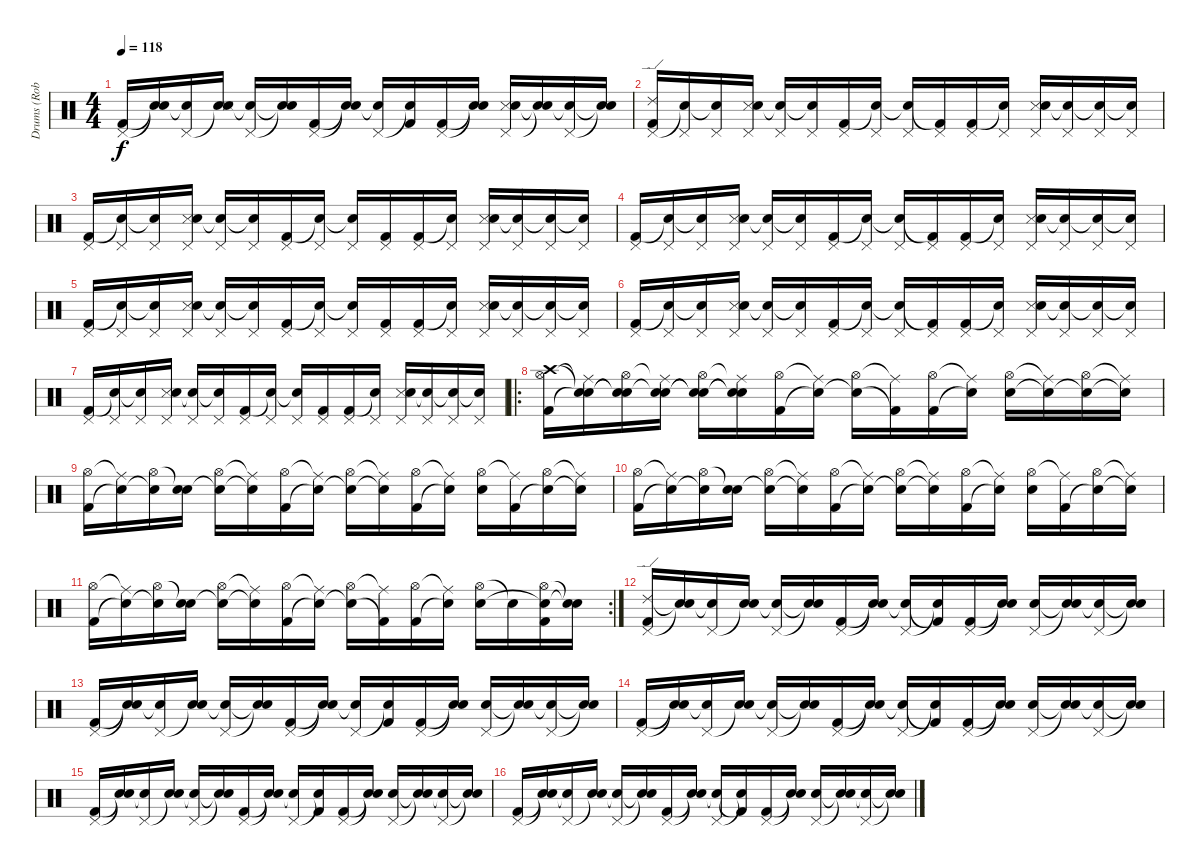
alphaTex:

\track ("Drums (Rob Bourdon)" "Drums (Rob") {instrument percussion}
\staff {score}
\articulation defaults
\ts (4 4)
\tempo 118
\clef neutral
\ks c
("Pedal Hi-Hat (hit)" "Kick (hit) 2").16{dy f} ("Snare (hit)"{t} "Snare (hit)"{t}).16 ("Pedal Hi-Hat (hit)" "Snare (hit)"{t}).16 ("Snare (hit)"{t} "Snare (side stick) 3" "Metronome (bell)").16 ("Pedal Hi-Hat (hit)" "Snare (hit)"{t}).16 ("Snare (hit)"{t} "Snare (hit)"{t}).16 ("Pedal Hi-Hat (hit)" "Kick (hit) 2").16 ("Snare (hit)"{t} "Snare (hit)"{t}).16 ("Pedal Hi-Hat (hit)" "Snare (hit)"{t}).16 ("Snare (hit)"{t} "Kick (hit) 2").16 ("Pedal Hi-Hat (hit)" "Kick (hit) 2").16 ("Snare (hit)"{t} "Snare (hit)"{t}).16 ("Pedal Hi-Hat (hit)" "Snare (side stick) 3" "Metronome (bell)").16 ("Snare (hit)"{t} "Snare (hit)"{t}).16 ("Pedal Hi-Hat (hit)" "Snare (hit)"{t}).16 ("Snare (hit)"{t} "Snare (hit)"{t}).16 |
("Ride (edge) 2" "Pedal Hi-Hat (hit)" "Kick (hit) 2").16 ("Pedal Hi-Hat (hit)" "Snare (hit)"{t}).16 ("Pedal Hi-Hat (hit)" "Snare (hit)"{t}).16 ("Pedal Hi-Hat (hit)" "Snare (side stick) 3" "Metronome (bell)").16 ("Pedal Hi-Hat (hit)" "Snare (hit)"{t}).16 ("Pedal Hi-Hat (hit)" "Snare (hit)"{t}).16 ("Pedal Hi-Hat (hit)" "Kick (hit) 2").16 ("Pedal Hi-Hat (hit)" "Snare (hit)"{t}).16 ("Pedal Hi-Hat (hit)" "Snare (hit)"{t}).16 ("Pedal Hi-Hat (hit)" "Kick (hit) 2"{t}).16 ("Pedal Hi-Hat (hit)" "Kick (hit) 2").16 ("Pedal Hi-Hat (hit)" "Snare (hit)"{t}).16 ("Pedal Hi-Hat (hit)" "Snare (side stick) 3" "Metronome (bell)").16 ("Pedal Hi-Hat (hit)" "Snare (hit)"{t}).16 ("Pedal Hi-Hat (hit)" "Snare (hit)"{t}).16 ("Pedal Hi-Hat (hit)" "Snare (hit)"{t}).16 |
("Pedal Hi-Hat (hit)" "Kick (hit) 2").16 ("Pedal Hi-Hat (hit)" "Snare (hit)"{t}).16 ("Pedal Hi-Hat (hit)" "Snare (hit)"{t}).16 ("Pedal Hi-Hat (hit)" "Snare (side stick) 3" "Metronome (bell)").16 ("Pedal Hi-Hat (hit)" "Snare (hit)"{t}).16 ("Pedal Hi-Hat (hit)" "Snare (hit)"{t}).16 ("Pedal Hi-Hat (hit)" "Kick (hit) 2").16 ("Pedal Hi-Hat (hit)" "Snare (hit)"{t}).16 ("Pedal Hi-Hat (hit)" "Snare (hit)"{t}).16 ("Pedal Hi-Hat (hit)" "Kick (hit) 2").16 ("Pedal Hi-Hat (hit)" "Kick (hit) 2").16 ("Pedal Hi-Hat (hit)" "Snare (hit)"{t}).16 ("Pedal Hi-Hat (hit)" "Snare (side stick) 3" "Metronome (bell)").16 ("Pedal Hi-Hat (hit)" "Snare (hit)"{t}).16 ("Pedal Hi-Hat (hit)" "Snare (hit)"{t}).16 ("Pedal Hi-Hat (hit)" "Snare (hit)"{t}).16 |
("Pedal Hi-Hat (hit)" "Kick (hit) 2").16 ("Pedal Hi-Hat (hit)" "Snare (hit)"{t}).16 ("Pedal Hi-Hat (hit)" "Snare (hit)"{t}).16 ("Pedal Hi-Hat (hit)" "Snare (side stick) 3" "Metronome (bell)").16 ("Pedal Hi-Hat (hit)" "Snare (hit)"{t}).16 ("Pedal Hi-Hat (hit)" "Snare (hit)"{t}).16 ("Pedal Hi-Hat (hit)" "Kick (hit) 2").16 ("Pedal Hi-Hat (hit)" "Snare (hit)"{t}).16 ("Pedal Hi-Hat (hit)" "Snare (hit)"{t}).16 ("Pedal Hi-Hat (hit)" "Kick (hit) 2"{t}).16 ("Pedal Hi-Hat (hit)" "Kick (hit) 2").16 ("Pedal Hi-Hat (hit)" "Snare (hit)"{t}).16 ("Pedal Hi-Hat (hit)" "Snare (side stick) 3" "Metronome (bell)").16 ("Pedal Hi-Hat (hit)" "Snare (hit)"{t}).16 ("Pedal Hi-Hat (hit)" "Snare (hit)"{t}).16 ("Pedal Hi-Hat (hit)" "Snare (hit)"{t}).16 |
("Pedal Hi-Hat (hit)" "Kick (hit) 2").16 ("Pedal Hi-Hat (hit)" "Snare (hit)"{t}).16 ("Pedal Hi-Hat (hit)" "Snare (hit)"{t}).16 ("Pedal Hi-Hat (hit)" "Snare (side stick) 3" "Metronome (bell)").16 ("Pedal Hi-Hat (hit)" "Snare (hit)"{t}).16 ("Pedal Hi-Hat (hit)" "Snare (hit)"{t}).16 ("Pedal Hi-Hat (hit)" "Kick (hit) 2").16 ("Pedal Hi-Hat (hit)" "Snare (hit)"{t}).16 ("Pedal Hi-Hat (hit)" "Snare (hit)"{t}).16 ("Pedal Hi-Hat (hit)" "Kick (hit) 2").16 ("Pedal Hi-Hat (hit)" "Kick (hit) 2").16 ("Pedal Hi-Hat (hit)" "Snare (hit)"{t}).16 ("Pedal Hi-Hat (hit)" "Snare (side stick) 3" "Metronome (bell)").16 ("Pedal Hi-Hat (hit)" "Snare (hit)"{t}).16 ("Pedal Hi-Hat (hit)" "Snare (hit)"{t}).16 ("Pedal Hi-Hat (hit)" "Snare (hit)"{t}).16 |
("Pedal Hi-Hat (hit)" "Kick (hit) 2").16 ("Pedal Hi-Hat (hit)" "Snare (hit)"{t}).16 ("Pedal Hi-Hat (hit)" "Snare (hit)"{t}).16 ("Pedal Hi-Hat (hit)" "Snare (side stick) 3" "Metronome (bell)").16 ("Pedal Hi-Hat (hit)" "Snare (hit)"{t}).16 ("Pedal Hi-Hat (hit)" "Snare (hit)"{t}).16 ("Pedal Hi-Hat (hit)" "Kick (hit) 2").16 ("Pedal Hi-Hat (hit)" "Snare (hit)"{t}).16 ("Pedal Hi-Hat (hit)" "Snare (hit)"{t}).16 ("Pedal Hi-Hat (hit)" "Kick (hit) 2"{t}).16 ("Pedal Hi-Hat (hit)" "Kick (hit) 2").16 ("Pedal Hi-Hat (hit)" "Snare (hit)"{t}).16 ("Pedal Hi-Hat (hit)" "Snare (side stick) 3" "Metronome (bell)").16 ("Pedal Hi-Hat (hit)" "Snare (hit)"{t}).16 ("Pedal Hi-Hat (hit)" "Snare (hit)"{t}).16 ("Pedal Hi-Hat (hit)" "Snare (hit)"{t}).16 |
("Pedal Hi-Hat (hit)" "Kick (hit) 2").16 ("Pedal Hi-Hat (hit)" "Snare (hit)"{t}).16 ("Pedal Hi-Hat (hit)" "Snare (hit)"{t}).16 ("Pedal Hi-Hat (hit)" "Snare (side stick) 3" "Metronome (bell)").16 ("Pedal Hi-Hat (hit)" "Snare (hit)"{t}).16 ("Pedal Hi-Hat (hit)" "Snare (hit)"{t}).16 ("Pedal Hi-Hat (hit)" "Kick (hit) 2").16 ("Pedal Hi-Hat (hit)" "Snare (hit)"{t}).16 ("Pedal Hi-Hat (hit)" "Snare (hit)"{t}).16 ("Pedal Hi-Hat (hit)" "Kick (hit) 2").16 ("Pedal Hi-Hat (hit)" "Kick (hit) 2").16 ("Pedal Hi-Hat (hit)" "Snare (hit)"{t}).16 ("Pedal Hi-Hat (hit)" "Snare (side stick) 3" "Metronome (bell)").16 ("Pedal Hi-Hat (hit)" "Snare (hit)"{t}).16 ("Pedal Hi-Hat (hit)" "Snare (hit)"{t}).16 ("Pedal Hi-Hat (hit)" "Snare (hit)"{t}).16 |
\ro
("Crash high (hit)" "Hi-Hat (open)" "Kick (hit) 2").16 ("Snare (hit)"{t} "Ride (middle)"{t} "Snare (hit)"{t}).16 ("Snare (hit)"{t} "Hi-Hat (open)" "Snare (hit)"{t}).16 ("Snare (hit)"{t} "Ride (middle)"{t} "Electric Snare (hit)").16 ("Snare (hit)"{t} "Hi-Hat (open)" "Snare (hit)"{t}).16 ("Snare (hit)"{t} "Ride (middle)"{t} "Snare (hit)"{t}).16 ("Hi-Hat (open)" "Kick (hit) 2").16 ("Ride (middle)"{t} "Snare (hit)"{t}).16 ("Hi-Hat (open)" "Snare (hit)"{t}).16 ("Ride (middle)"{t} "Kick (hit) 2"{t}).16 ("Hi-Hat (open)" "Kick (hit) 2").16 ("Ride (middle)"{t} "Snare (hit)"{t}).16 ("Hi-Hat (open)" "Electric Snare (hit)").16 ("Ride (middle)"{t} "Snare (hit)"{t}).16 ("Hi-Hat (open)" "Snare (hit)"{t}).16 ("Ride (middle)"{t} "Snare (hit)"{t}).16 |
("Hi-Hat (open)" "Kick (hit) 2").16 ("Ride (middle)"{t} "Snare (hit)"{t}).16 ("Hi-Hat (open)" "Snare (hit)"{t}).16 ("Snare (hit)"{t} "Electric Snare (hit)").16 ("Hi-Hat (open)" "Snare (hit)"{t}).16 ("Ride (middle)"{t} "Snare (hit)"{t}).16 ("Hi-Hat (open)" "Kick (hit) 2").16 ("Ride (middle)"{t} "Snare (hit)"{t}).16 ("Hi-Hat (open)" "Snare (hit)"{t}).16 ("Ride (middle)"{t} "Snare (hit)"{t}).16 ("Hi-Hat (open)" "Kick (hit) 2").16 ("Ride (middle)"{t} "Snare (hit)"{t}).16 ("Hi-Hat (open)" "Electric Snare (hit)").16 ("Ride (middle)"{t} "Kick (hit) 2").16 ("Hi-Hat (open)" "Snare (hit)"{t}).16 ("Ride (middle)"{t} "Snare (hit)"{t}).16 |
("Hi-Hat (open)" "Kick (hit) 2").16 ("Ride (middle)"{t} "Snare (hit)"{t}).16 ("Hi-Hat (open)" "Snare (hit)"{t}).16 ("Snare (hit)"{t} "Electric Snare (hit)").16 ("Hi-Hat (open)" "Snare (hit)"{t}).16 ("Ride (middle)"{t} "Snare (hit)"{t}).16 ("Hi-Hat (open)" "Kick (hit) 2").16 ("Ride (middle)"{t} "Snare (hit)"{t}).16 ("Hi-Hat (open)" "Snare (hit)"{t}).16 ("Ride (middle)"{t} "Snare (hit)"{t}).16 ("Hi-Hat (open)" "Kick (hit) 2").16 ("Ride (middle)"{t} "Snare (hit)"{t}).16 ("Hi-Hat (open)" "Electric Snare (hit)").16 ("Ride (middle)"{t} "Kick (hit) 2").16 ("Hi-Hat (open)" "Snare (hit)"{t}).16 ("Ride (middle)"{t} "Snare (hit)"{t}).16 |
\rc 2
("Hi-Hat (open)" "Kick (hit) 2").16 ("Ride (middle)"{t} "Snare (hit)"{t}).16 ("Hi-Hat (open)" "Snare (hit)"{t}).16 ("Snare (hit)"{t} "Electric Snare (hit)").16 ("Hi-Hat (open)" "Snare (hit)"{t}).16 ("Ride (middle)"{t} "Snare (hit)"{t}).16 ("Hi-Hat (open)" "Kick (hit) 2").16 ("Ride (middle)"{t} "Snare (hit)"{t}).16 ("Hi-Hat (open)" "Snare (hit)"{t}).16 ("Ride (middle)"{t} "Kick (hit) 2"{t}).16 ("Hi-Hat (open)" "Kick (hit) 2").16 ("Ride (middle)"{t} "Snare (hit)"{t}).16 ("Hi-Hat (open)" "Electric Snare (hit)").16 "Snare (hit)"{t}.16 ("Hi-Hat (open)" "Snare (hit)"{t} "Kick (hit) 2").16 ("Snare (hit)"{t} "Snare (hit)"{t}).16 |
("Ride (edge) 2" "Pedal Hi-Hat (hit)" "Kick (hit) 2").16{volume 10} ("Snare (hit)"{t} "Snare (hit)"{t}).16 ("Pedal Hi-Hat (hit)" "Snare (hit)"{t}).16 ("Snare (hit)"{t} "Electric Snare (hit)").16 ("Pedal Hi-Hat (hit)" "Snare (hit)"{t}).16 ("Snare (hit)"{t} "Snare (hit)"{t}).16 ("Pedal Hi-Hat (hit)" "Kick (hit) 2").16 ("Snare (hit)"{t} "Snare (hit)"{t}).16 ("Pedal Hi-Hat (hit)" "Snare (hit)"{t}).16 ("Snare (hit)"{t} "Kick (hit) 2"{t}).16 ("Pedal Hi-Hat (hit)" "Kick (hit) 2").16 ("Snare (hit)"{t} "Snare (hit)"{t}).16 ("Pedal Hi-Hat (hit)" "Electric Snare (hit)").16 ("Snare (hit)"{t} "Snare (hit)"{t}).16 ("Pedal Hi-Hat (hit)" "Snare (hit)"{t}).16 ("Snare (hit)"{t} "Snare (hit)"{t}).16 |
("Pedal Hi-Hat (hit)" "Kick (hit) 2").16 ("Snare (hit)"{t} "Snare (hit)"{t}).16 ("Pedal Hi-Hat (hit)" "Snare (hit)"{t}).16 ("Snare (hit)"{t} "Electric Snare (hit)").16 ("Pedal Hi-Hat (hit)" "Snare (hit)"{t}).16 ("Snare (hit)"{t} "Snare (hit)"{t}).16 ("Pedal Hi-Hat (hit)" "Kick (hit) 2").16 ("Snare (hit)"{t} "Snare (hit)"{t}).16 ("Pedal Hi-Hat (hit)" "Snare (hit)"{t}).16 ("Snare (hit)"{t} "Kick (hit) 2").16 ("Pedal Hi-Hat (hit)" "Kick (hit) 2").16 ("Snare (hit)"{t} "Snare (hit)"{t}).16 ("Pedal Hi-Hat (hit)" "Electric Snare (hit)").16 ("Snare (hit)"{t} "Snare (hit)"{t}).16 ("Pedal Hi-Hat (hit)" "Snare (hit)"{t}).16 ("Snare (hit)"{t} "Snare (hit)"{t}).16 |
("Pedal Hi-Hat (hit)" "Kick (hit) 2").16{volume 10} ("Snare (hit)"{t} "Snare (hit)"{t}).16 ("Pedal Hi-Hat (hit)" "Snare (hit)"{t}).16 ("Snare (hit)"{t} "Electric Snare (hit)").16 ("Pedal Hi-Hat (hit)" "Snare (hit)"{t}).16 ("Snare (hit)"{t} "Snare (hit)"{t}).16 ("Pedal Hi-Hat (hit)" "Kick (hit) 2").16 ("Snare (hit)"{t} "Snare (hit)"{t}).16 ("Pedal Hi-Hat (hit)" "Snare (hit)"{t}).16 ("Snare (hit)"{t} "Kick (hit) 2"{t}).16 ("Pedal Hi-Hat (hit)" "Kick (hit) 2").16 ("Snare (hit)"{t} "Snare (hit)"{t}).16 ("Pedal Hi-Hat (hit)" "Electric Snare (hit)").16 ("Snare (hit)"{t} "Snare (hit)"{t}).16 ("Pedal Hi-Hat (hit)" "Snare (hit)"{t}).16 ("Snare (hit)"{t} "Snare (hit)"{t}).16 |
("Pedal Hi-Hat (hit)" "Kick (hit) 2").16 ("Snare (hit)"{t} "Snare (hit)"{t}).16 ("Pedal Hi-Hat (hit)" "Snare (hit)"{t}).16 ("Snare (hit)"{t} "Electric Snare (hit)").16 ("Pedal Hi-Hat (hit)" "Snare (hit)"{t}).16 ("Snare (hit)"{t} "Snare (hit)"{t}).16 ("Pedal Hi-Hat (hit)" "Kick (hit) 2").16 ("Snare (hit)"{t} "Snare (hit)"{t}).16 ("Pedal Hi-Hat (hit)" "Snare (hit)"{t}).16 ("Snare (hit)"{t} "Kick (hit) 2").16 ("Pedal Hi-Hat (hit)" "Kick (hit) 2").16 ("Snare (hit)"{t} "Snare (hit)"{t}).16 ("Pedal Hi-Hat (hit)" "Electric Snare (hit)").16 ("Snare (hit)"{t} "Snare (hit)"{t}).16 ("Pedal Hi-Hat (hit)" "Snare (hit)"{t}).16 ("Snare (hit)"{t} "Snare (hit)"{t}).16 |
("Pedal Hi-Hat (hit)" "Kick (hit) 2").16{volume 10} ("Snare (hit)"{t} "Snare (hit)"{t}).16 ("Pedal Hi-Hat (hit)" "Snare (hit)"{t}).16 ("Snare (hit)"{t} "Electric Snare (hit)").16 ("Pedal Hi-Hat (hit)" "Snare (hit)"{t}).16 ("Snare (hit)"{t} "Snare (hit)"{t}).16 ("Pedal Hi-Hat (hit)" "Kick (hit) 2").16 ("Snare (hit)"{t} "Snare (hit)"{t}).16 ("Pedal Hi-Hat (hit)" "Snare (hit)"{t}).16 ("Snare (hit)"{t} "Kick (hit) 2"{t}).16 ("Pedal Hi-Hat (hit)" "Kick (hit) 2").16 ("Snare (hit)"{t} "Snare (hit)"{t}).16 ("Pedal Hi-Hat (hit)" "Electric Snare (hit)").16 ("Snare (hit)"{t} "Snare (hit)"{t}).16 ("Pedal Hi-Hat (hit)" "Snare (hit)"{t}).16 ("Snare (hit)"{t} "Snare (hit)"{t}).16
